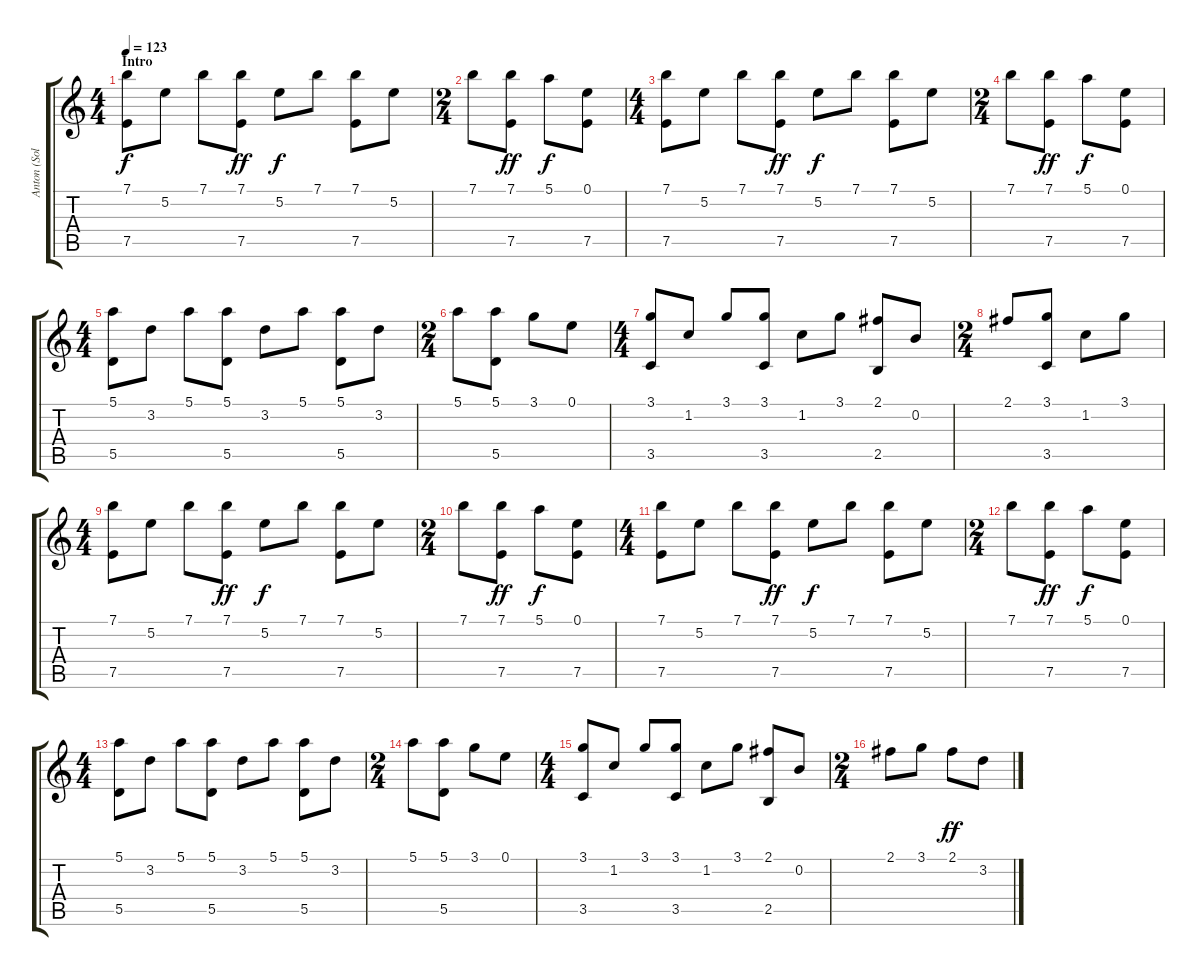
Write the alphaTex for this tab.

\track ("Anton (Solo Guitar)" "Anton (Sol") {instrument acousticguitarnylon}
\staff {score tabs}
\tuning (E4 B3 G3 D3 A2 E2) {hide}
\ts (4 4)
\section ("" "Intro")
\tempo 123
\clef g2
\ks c
(7.1 7.5).8{dy f instrument acousticguitarnylon} 5.2.8 7.1.8 (7.1 7.5).8{dy ff} 5.2.8{dy f} 7.1.8 (7.1 7.5).8 5.2.8 |
\ts (2 4)
7.1.8 (7.1 7.5).8{dy ff} 5.1.8{dy f} (0.1 7.5).8 |
\ts (4 4)
(7.1 7.5).8 5.2.8 7.1.8 (7.1 7.5).8{dy ff} 5.2.8{dy f} 7.1.8 (7.1 7.5).8 5.2.8 |
\ts (2 4)
7.1.8 (7.1 7.5).8{dy ff} 5.1.8{dy f} (0.1 7.5).8 |
\ts (4 4)
(5.1 5.5).8 3.2.8 5.1.8 (5.1 5.5).8 3.2.8 5.1.8 (5.1 5.5).8 3.2.8 |
\ts (2 4)
5.1.8 (5.1 5.5).8 3.1.8 0.1.8 |
\ts (4 4)
(3.1 3.5).8 1.2.8 3.1.8 (3.1 3.5).8 1.2.8 3.1.8 (2.1 2.5).8 0.2.8 |
\ts (2 4)
2.1.8 (3.1 3.5).8 1.2.8 3.1.8 |
\ts (4 4)
(7.1 7.5).8 5.2.8 7.1.8 (7.1 7.5).8{dy ff} 5.2.8{dy f} 7.1.8 (7.1 7.5).8 5.2.8 |
\ts (2 4)
7.1.8 (7.1 7.5).8{dy ff} 5.1.8{dy f} (0.1 7.5).8 |
\ts (4 4)
(7.1 7.5).8 5.2.8 7.1.8 (7.1 7.5).8{dy ff} 5.2.8{dy f} 7.1.8 (7.1 7.5).8 5.2.8 |
\ts (2 4)
7.1.8 (7.1 7.5).8{dy ff} 5.1.8{dy f} (0.1 7.5).8 |
\ts (4 4)
(5.1 5.5).8 3.2.8 5.1.8 (5.1 5.5).8 3.2.8 5.1.8 (5.1 5.5).8 3.2.8 |
\ts (2 4)
5.1.8 (5.1 5.5).8 3.1.8 0.1.8 |
\ts (4 4)
(3.1 3.5).8 1.2.8 3.1.8 (3.1 3.5).8 1.2.8 3.1.8 (2.1 2.5).8 0.2.8 |
\ts (2 4)
2.1.8 3.1.8 2.1.8{dy ff} 3.2.8
